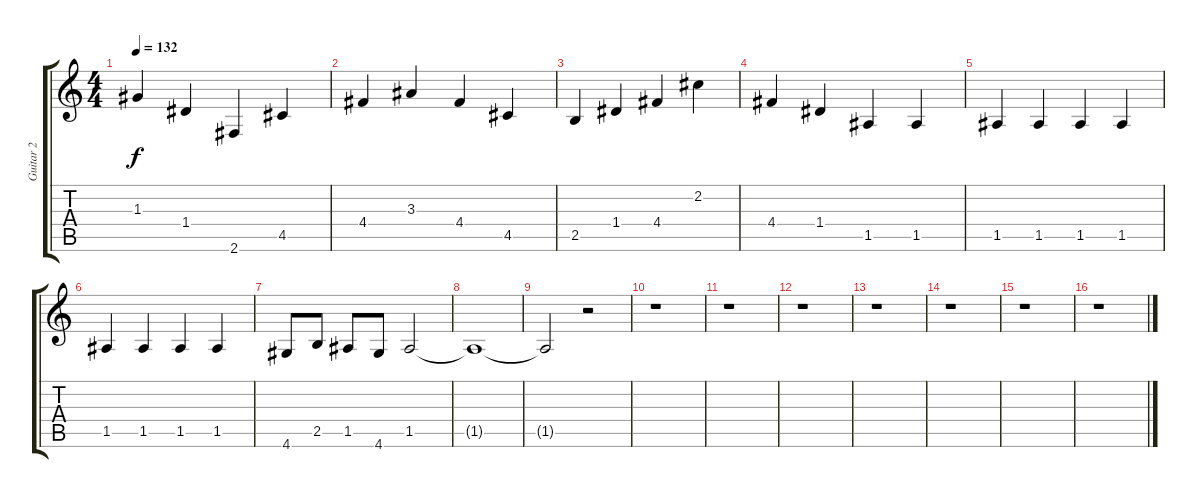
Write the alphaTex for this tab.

\track ("Guitar 2" "Guitar 2") {instrument electricguitarclean}
\staff {score tabs}
\tuning (E4 B3 G3 D3 A2 E2) {hide}
\ts (4 4)
\tempo 132
\clef g2
\ks c
1.3.4{dy f} 1.4.4 2.6.4 4.5.4 |
4.4.4 3.3.4 4.4.4 4.5.4 |
2.5.4 1.4.4 4.4.4 2.2.4 |
4.4.4 1.4.4 1.5.4 1.5.4 |
1.5.4 1.5.4 1.5.4 1.5.4 |
1.5.4 1.5.4 1.5.4 1.5.4 |
4.6.8 2.5.8 1.5.8 4.6.8 1.5.2 |
1.5{t}.1 |
1.5{t}.2 r.2 |
r.1 |
r.1 |
r.1 |
r.1 |
r.1 |
r.1 |
r.1
